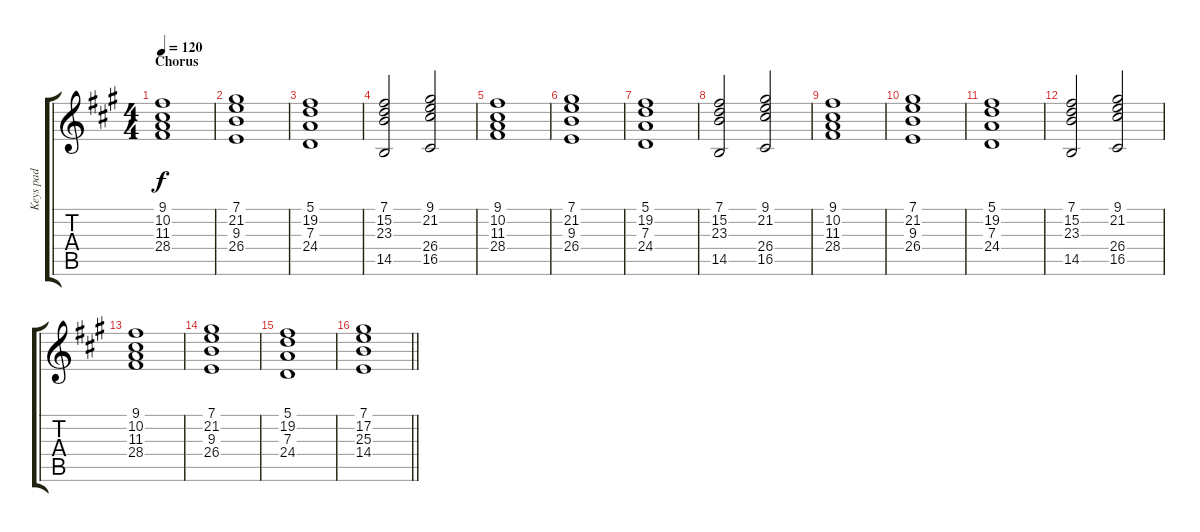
\track ("Keys pad" "Keys pad") {instrument stringensemble1}
\staff {score tabs}
\tuning (E4 B3 G3 D3 A2 E2) {hide}
\ts (4 4)
\section ("" "Chorus")
\tempo 120
\clef g2
\ks f#minor
(9.1 10.2 11.3 28.4).1{dy f} |
(7.1 21.2 9.3 26.4).1 |
(5.1 19.2 7.3 24.4).1 |
(7.1 15.2 23.3 14.5).2 (9.1 21.2 26.4 16.5).2 |
(9.1 10.2 11.3 28.4).1 |
(7.1 21.2 9.3 26.4).1 |
(5.1 19.2 7.3 24.4).1 |
(7.1 15.2 23.3 14.5).2 (9.1 21.2 26.4 16.5).2 |
(9.1 10.2 11.3 28.4).1 |
(7.1 21.2 9.3 26.4).1 |
(5.1 19.2 7.3 24.4).1 |
(7.1 15.2 23.3 14.5).2 (9.1 21.2 26.4 16.5).2 |
(9.1 10.2 11.3 28.4).1 |
(7.1 21.2 9.3 26.4).1 |
(5.1 19.2 7.3 24.4).1 |
\barLineRight lightlight
(7.1 17.2 25.3 14.4).1
